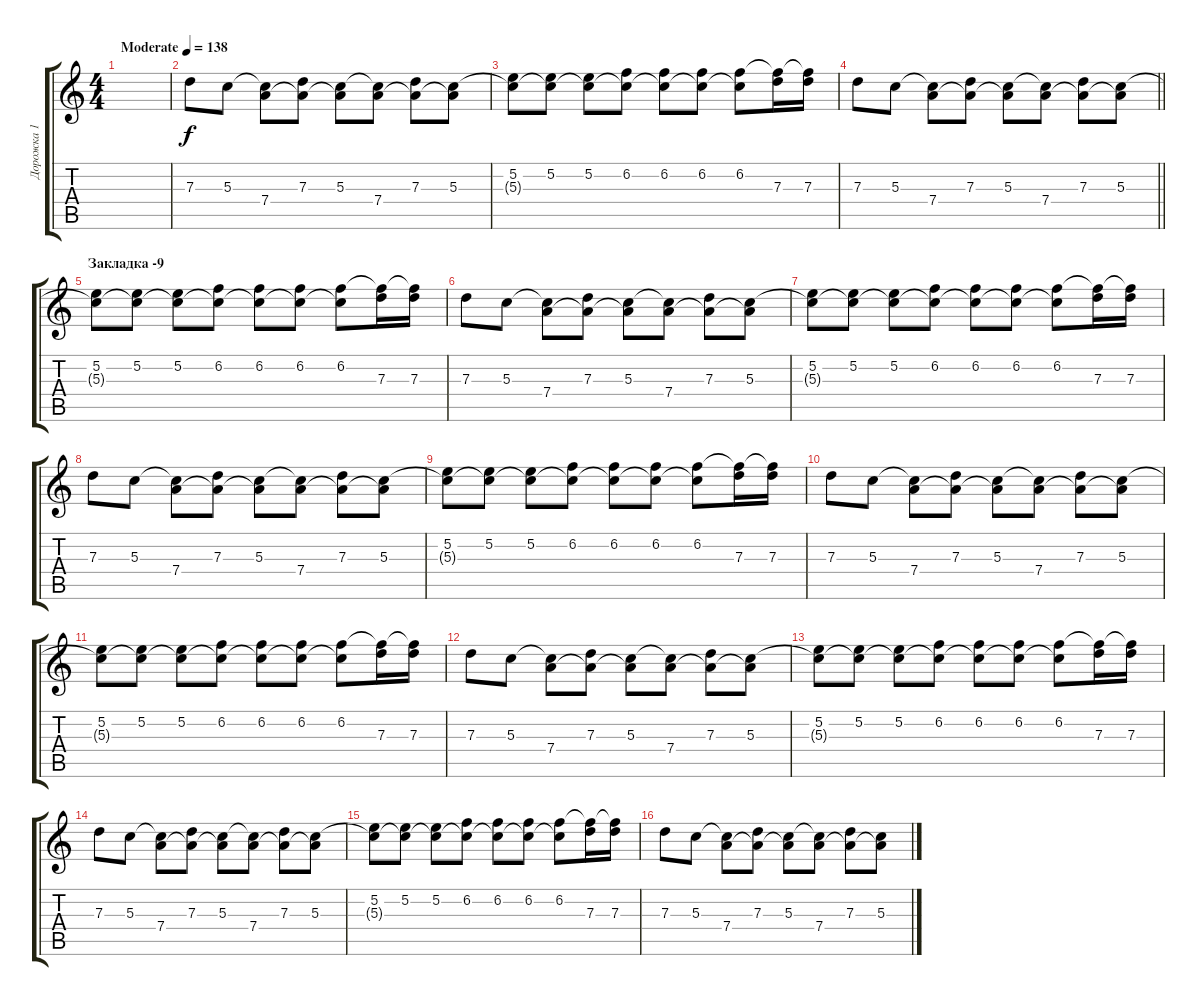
\track ("Дорожка 1" "Дорожка 1") {instrument acousticguitarsteel}
\staff {score tabs}
\tuning (E4 B3 G3 D3 A2 E2) {hide}
\ts (4 4)
\tempo (138 "Moderate")
\clef g2
\ks c
|
7.3.8 5.3.8 (5.3{t} 7.4).8 (7.3 7.4{t}).8 (5.3 7.4{t}).8 (5.3{t} 7.4).8 (7.3 7.4{t}).8 (5.3 7.4{t}).8 |
(5.2 5.3{t}).8 (5.2 5.3{t}).8 (5.2 5.3{t}).8 (6.2 5.3{t}).8 (6.2 5.3{t}).8 (6.2 5.3{t}).8 (6.2 5.3{t}).8 (6.2{t} 7.3).16 (6.2{t} 7.3).16 |
\barLineRight lightlight
7.3.8 5.3.8 (5.3{t} 7.4).8 (7.3 7.4{t}).8 (5.3 7.4{t}).8 (5.3{t} 7.4).8 (7.3 7.4{t}).8 (5.3 7.4{t}).8 |
\section ("" "Закладка -9")
(5.2 5.3{t}).8 (5.2 5.3{t}).8 (5.2 5.3{t}).8 (6.2 5.3{t}).8 (6.2 5.3{t}).8 (6.2 5.3{t}).8 (6.2 5.3{t}).8 (6.2{t} 7.3).16 (6.2{t} 7.3).16 |
7.3.8 5.3.8 (5.3{t} 7.4).8 (7.3 7.4{t}).8 (5.3 7.4{t}).8 (5.3{t} 7.4).8 (7.3 7.4{t}).8 (5.3 7.4{t}).8 |
(5.2 5.3{t}).8 (5.2 5.3{t}).8 (5.2 5.3{t}).8 (6.2 5.3{t}).8 (6.2 5.3{t}).8 (6.2 5.3{t}).8 (6.2 5.3{t}).8 (6.2{t} 7.3).16 (6.2{t} 7.3).16 |
7.3.8 5.3.8 (5.3{t} 7.4).8 (7.3 7.4{t}).8 (5.3 7.4{t}).8 (5.3{t} 7.4).8 (7.3 7.4{t}).8 (5.3 7.4{t}).8 |
(5.2 5.3{t}).8 (5.2 5.3{t}).8 (5.2 5.3{t}).8 (6.2 5.3{t}).8 (6.2 5.3{t}).8 (6.2 5.3{t}).8 (6.2 5.3{t}).8 (6.2{t} 7.3).16 (6.2{t} 7.3).16 |
7.3.8 5.3.8 (5.3{t} 7.4).8 (7.3 7.4{t}).8 (5.3 7.4{t}).8 (5.3{t} 7.4).8 (7.3 7.4{t}).8 (5.3 7.4{t}).8 |
(5.2 5.3{t}).8 (5.2 5.3{t}).8 (5.2 5.3{t}).8 (6.2 5.3{t}).8 (6.2 5.3{t}).8 (6.2 5.3{t}).8 (6.2 5.3{t}).8 (6.2{t} 7.3).16 (6.2{t} 7.3).16 |
7.3.8 5.3.8 (5.3{t} 7.4).8 (7.3 7.4{t}).8 (5.3 7.4{t}).8 (5.3{t} 7.4).8 (7.3 7.4{t}).8 (5.3 7.4{t}).8 |
(5.2 5.3{t}).8 (5.2 5.3{t}).8 (5.2 5.3{t}).8 (6.2 5.3{t}).8 (6.2 5.3{t}).8 (6.2 5.3{t}).8 (6.2 5.3{t}).8 (6.2{t} 7.3).16 (6.2{t} 7.3).16 |
7.3.8 5.3.8 (5.3{t} 7.4).8 (7.3 7.4{t}).8 (5.3 7.4{t}).8 (5.3{t} 7.4).8 (7.3 7.4{t}).8 (5.3 7.4{t}).8 |
(5.2 5.3{t}).8 (5.2 5.3{t}).8 (5.2 5.3{t}).8 (6.2 5.3{t}).8 (6.2 5.3{t}).8 (6.2 5.3{t}).8 (6.2 5.3{t}).8 (6.2{t} 7.3).16 (6.2{t} 7.3).16 |
7.3.8 5.3.8 (5.3{t} 7.4).8 (7.3 7.4{t}).8 (5.3 7.4{t}).8 (5.3{t} 7.4).8 (7.3 7.4{t}).8 (5.3 7.4{t}).8
